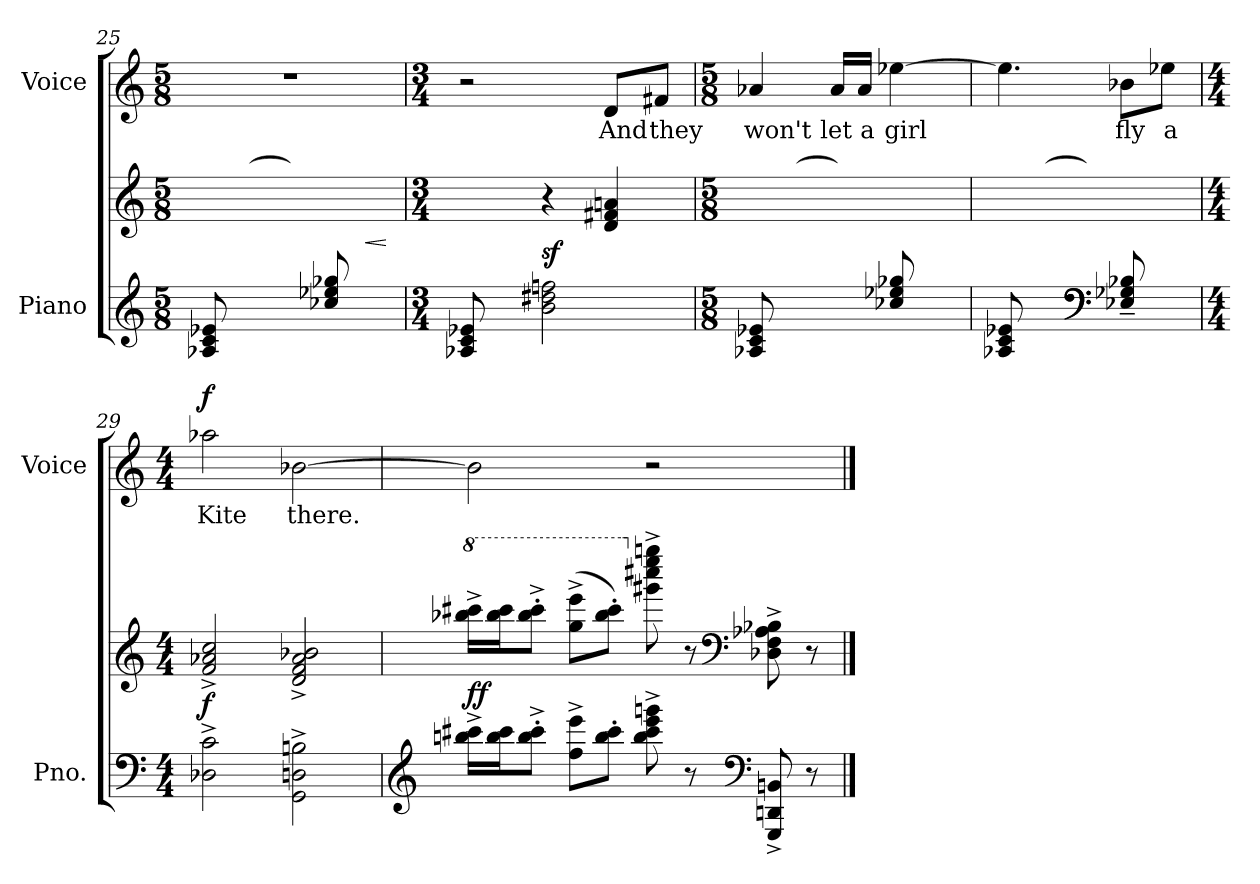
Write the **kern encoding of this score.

**kern	**kern	**dynam	**kern	**text	**dynam
*part2	*part2	*part2	*part1	*part1	*part1
*staff3	*staff2	*staff2/3	*staff1	*staff1	*staff1
*I"Piano	*	*	*I"Voice	*	*
*I'Pno.	*	*	*I'Voice	*	*
!!LO:LB:g=z
*clefG2	*clefG2	*	*clefG2	*	*
*k[]	*k[]	*	*k[]	*	*
*M5/8	*M5/8	*	*M5/8	*	*
=25	=25	=25	=25	=25	=25
*^	*	*	*	*	*
!	!	!	!	!LO:N:vis=1	!	!
8A-Xi/ 8ci 8e-XiL	2ryy	8ryy	.	8%5r	.	.
4ryy	.	(8a-Xi\' 8cci' 8ee-Xi'	.	.	.	.
.	.	8a-i\' 8cci' 8ee-i'J)	.	.	.	.
8cc-Xi/ 8ee-i 8gg-XiL	.	8ryy	.	.	.	.
!	!	!	!LO:HP:b	!	!	!
8ryy	8ryy	8cc-Xi\'^ 8ee-i'^ 8gg-Xi'^J	<	.	.	.
*v	*v	*	*	*	*	*
.	.	[	.	.	.
=26	=26	=26	=26	=26	=26
*M3/4	*M3/4	*	*M3/4	*	*
*^	*	*	*	*	*
8A-Xi/ 8ci 8e-XiL	4ryy	8ryy	.	2r	.	.
2ryy	.	8a-Xi\ 8cci 8ee-XiJ	.	.	.	.
.	2bi\ 2dd#Xi 2ffni	4r	sf	.	.	.
!	!	!	!	!	!LO:LY:b:color=#000000	!
.	.	4di/ 4f#Xi 4ani	.	8di/L	And	.
!	!	!	!	!	!LO:LY:b:color=#000000	!
8ryy	.	.	.	8f#Xi/J	they	.
=27	=27	=27	=27	=27	=27	=27
*M5/8	*	*M5/8	*	*M5/8	*	*
!	!	!	!	!	!LO:LY:b:color=#000000	!
8A-Xi/ 8ci 8e-XiL	2ryy	8ryy	.	4a-Xi/	won't	.
4ryy	.	(8a-Xi\' 8cci' 8ee-Xi'	.	.	.	.
!	!	!	!	!	!LO:LY:b:color=#000000	!
.	.	8a-i\' 8cci' 8ee-i'J)	.	16a-i/LL	let	.
!	!	!	!	!	!LO:LY:b:color=#000000	!
.	.	.	.	16a-i/JJ	a	.
!	!	!	!	!	!LO:LY:b:color=#000000	!
8cc-Xi/ 8ee-i 8gg-XiL	.	8ryy	.	[>4ee-Xi\	girl	.
8ryy	8ryy	8cc-Xi\'^ 8ee-i'^ 8gg-Xi'^J	.	.	.	.
!!LO:PB:g=z
=28	=28	=28	=28	=28	=28	=28
8A-Xi/ 8ci 8e-XiL	4.ryy	8ryy	.	4.ee-i\]	.	.
4ryy	.	(8a-Xi\' 8ccni' 8ee-Xi'	.	.	.	.
.	.	8a-i\' 8cci' 8ee-i'J)	.	.	.	.
*clefF4	*	*	*	*	*	*
!	!	!	!	!	!LO:LY:b:color=#000000	!
8E-Xi/~ 8G-Xi~ 8B-Xi~L	4ryy	8ryy	.	8b-Xi\L	fly	.
!	!	!	!	!	!LO:LY:b:color=#000000	!
8ryy	.	8e-Xi\'^ 8g-Xi'^ 8b-Xi'^J	.	8ee-Xi\J	a	.
*v	*v	*	*	*	*	*
=29	=29	=29	=29	=29	=29
*M4/4	*M4/4	*	*M4/4	*	*
!	!	!	!	!LO:LY:b:color=#000000	!
2D-Xi\^ 2ci^	2fi/^ 2a-Xi^ 2cci^	f	2aa-Xi\	Kite	f
!	!	!	!	!LO:LY:b:color=#000000	!
2GGi\^ 2Dni^ 2Bni^	2di/^ 2fi^ 2a-i^ 2b-Xi^	.	[>2b-Xi\	there.	.
=30	=30	=30	=30	=30	=30
*clefG2	*	*	*	*	*
*	*8va	*	*	*	*
16bbni\^ 16ccc#Xi^LL	16bbb-Xi\^ 16cccc#Xi^LL	ff	2b-i\]	.	.
16bbi\ 16ccc#iJ	16bbb-i\ 16cccc#iJ	.	.	.	.
8bbi\'^ 8ccc#i'^J	8bbb-i\'^ 8cccc#i'^J	.	.	.	.
8ffi\^ 8eeei^L	(8gggi\^ 8eeeei^L	.	.	.	.
8bbi\' 8ccc#i'J	8bbb-i\' 8cccc#i'J)	.	.	.	.
*	*X8va	*	*	*	*
8bbi\^ 8ccc#i^ 8eeei^ 8gggni^	8ggg#Xi\^ 8cccc#Xi^ 8eeeei^ 8ggggni^	.	2r	.	.
8r	8r	.	.	.	.
*clefF4	*clefF4	*	*	*	*
8GGGi/^ 8DDni^ 8BBni^	8D-Xi\^ 8Fi^ 8A-Xi^ 8B-Xi^	.	.	.	.
8r	8r	.	.	.	.
==	==	==	==	==	==
*-	*-	*-	*-	*-	*-
